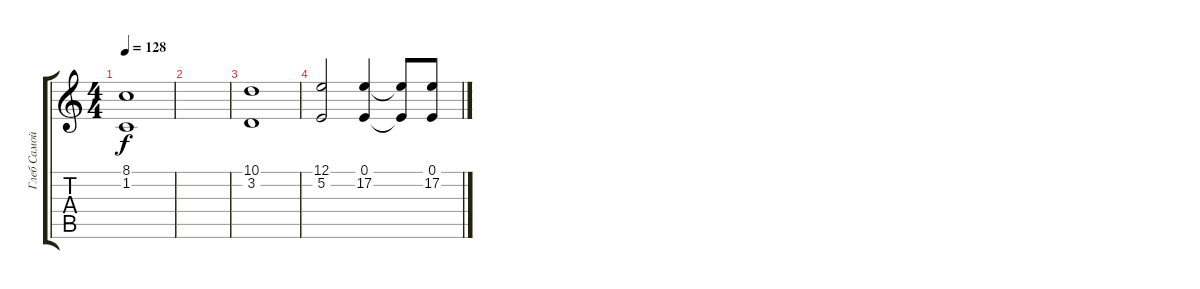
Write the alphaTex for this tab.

\track ("Глеб Самойлов (клавишные)" "Глеб Самой") {instrument acousticgrandpiano}
\staff {score tabs}
\tuning (E4 B3 G3 D3 A2 E2) {hide}
\ts (4 4)
\tempo 128
\clef g2
\ks c
(8.1 1.2).1{dy f} |
|
(10.1 3.2).1 |
(12.1 5.2).2 (0.1 17.2).4 (0.1{t} 17.2{t}).8 (0.1 17.2).8
